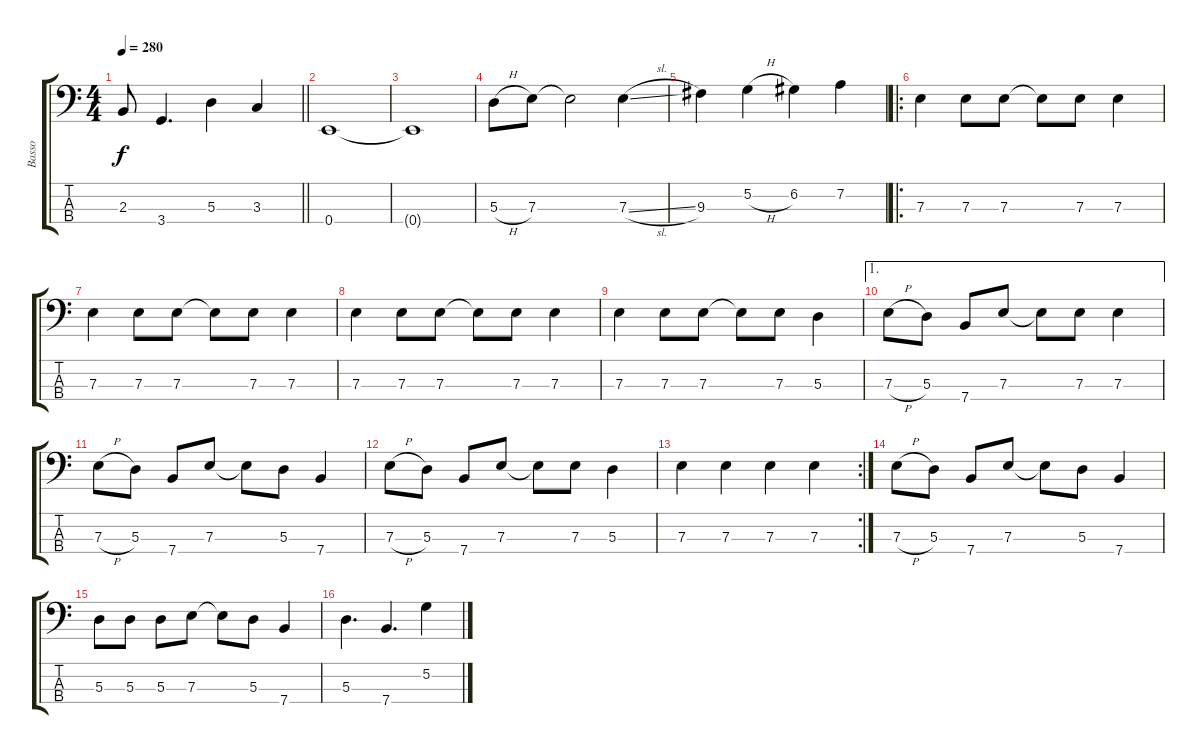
\track ("Basso" "Basso") {instrument electricbasspick}
\staff {score tabs}
\tuning (G2 D2 A1 E1) {hide}
\ts (4 4)
\tempo 280
\clef f4
\barLineRight lightlight
\ks c
2.3{t}.8{dy f} 3.4.4{d} 5.3.4 3.3.4 |
0.4.1 |
0.4{t}.1 |
5.3{h}.8 7.3.8 7.3{t}.2 7.3{sl}.4 |
9.3.4 5.2{h}.4 6.2.4 7.2.4 |
\ro
7.3.4 7.3.8 7.3.8 7.3{t}.8 7.3.8 7.3.4 |
7.3.4 7.3.8 7.3.8 7.3{t}.8 7.3.8 7.3.4 |
7.3.4 7.3.8 7.3.8 7.3{t}.8 7.3.8 7.3.4 |
7.3.4 7.3.8 7.3.8 7.3{t}.8 7.3.8 5.3.4 |
\ae 1
7.3{h}.8 5.3.8 7.4.8 7.3.8 7.3{t}.8 7.3.8 7.3.4 |
7.3{h}.8 5.3.8 7.4.8 7.3.8 7.3{t}.8 5.3.8 7.4.4 |
7.3{h}.8 5.3.8 7.4.8 7.3.8 7.3{t}.8 7.3.8 5.3.4 |
\rc 2
7.3.4 7.3.4 7.3.4 7.3.4 |
7.3{h}.8 5.3.8 7.4.8 7.3.8 7.3{t}.8 5.3.8 7.4.4 |
5.3.8 5.3.8 5.3.8 7.3.8 7.3{t}.8 5.3.8 7.4.4 |
5.3.4{d} 7.4.4{d} 5.2.4
